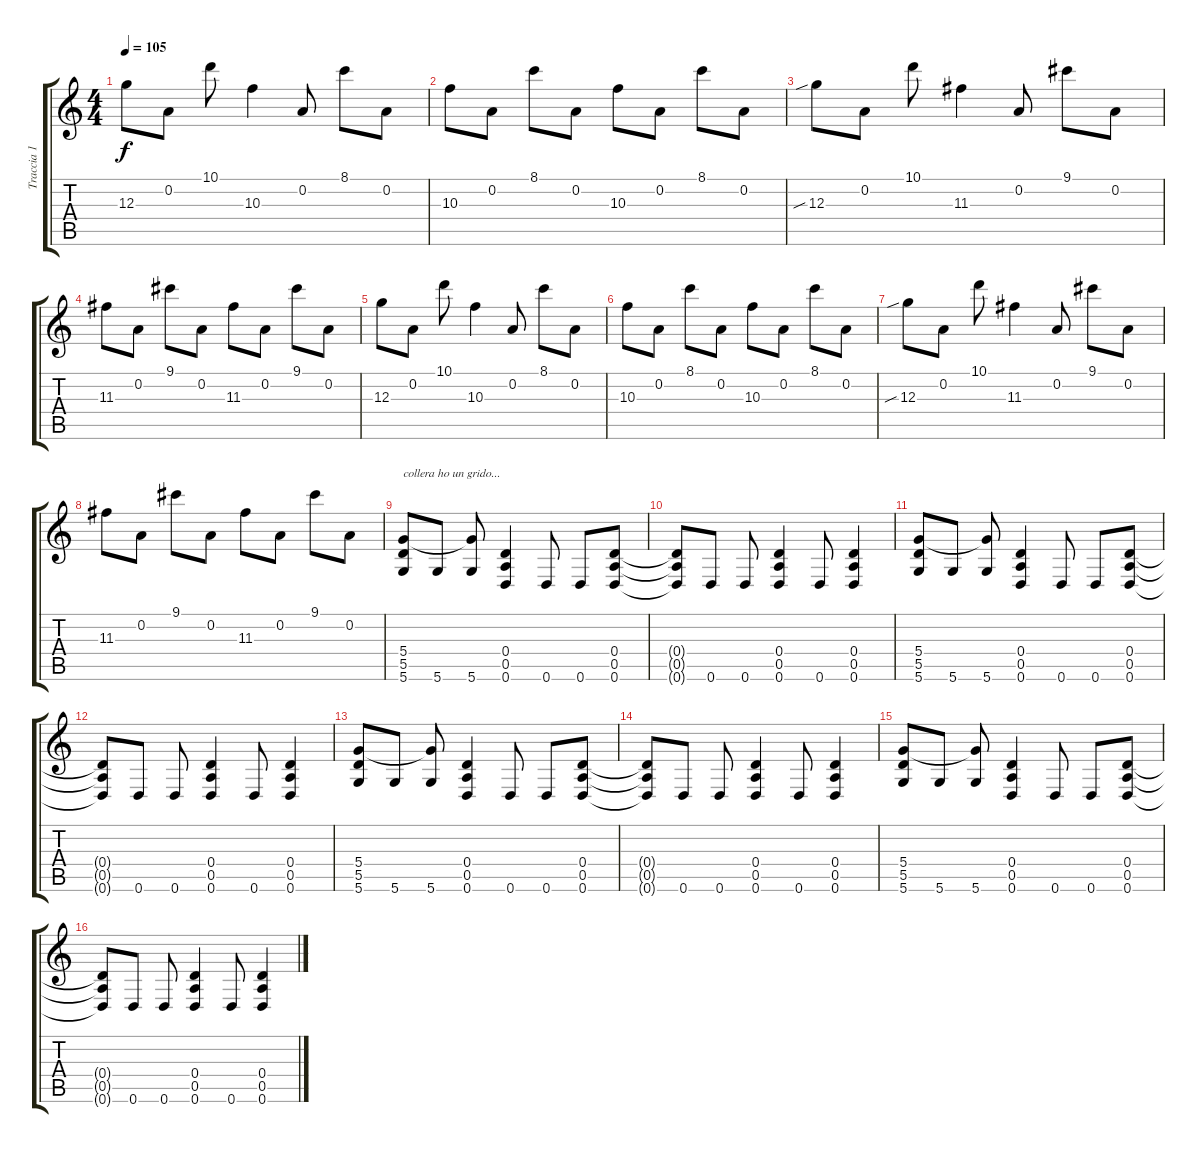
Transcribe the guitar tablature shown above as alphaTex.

\track ("Traccia 1" "Traccia 1") {instrument electricguitarclean}
\staff {score tabs}
\tuning (E4 A3 G3 D3 A2 D2) {hide}
\ts (4 4)
\tempo 105
\clef g2
\ks c
12.3.8{dy f instrument electricguitarclean} 0.2.8 10.1.8 10.3.4 0.2.8 8.1.8 0.2.8 |
10.3.8 0.2.8 8.1.8 0.2.8 10.3.8 0.2.8 8.1.8 0.2.8 |
12.3{sib}.8 0.2.8 10.1.8 11.3.4 0.2.8 9.1.8 0.2.8 |
11.3.8 0.2.8 9.1.8 0.2.8 11.3.8 0.2.8 9.1.8 0.2.8 |
12.3.8 0.2.8 10.1.8 10.3.4 0.2.8 8.1.8 0.2.8 |
10.3.8 0.2.8 8.1.8 0.2.8 10.3.8 0.2.8 8.1.8 0.2.8 |
12.3{sib}.8 0.2.8 10.1.8 11.3.4 0.2.8 9.1.8 0.2.8 |
11.3.8 0.2.8 9.1.8 0.2.8 11.3.8 0.2.8 9.1.8 0.2.8 |
(5.4 5.5 5.6).8{txt "collera ho un grido..." instrument overdrivenguitar} 5.6.8 (5.4{t} 5.6).8 (0.4 0.5 0.6).4 0.6.8 0.6.8 (0.4 0.5 0.6).8 |
(0.4{t} 0.5{t} 0.6{t}).8 0.6.8 0.6.8 (0.4 0.5 0.6).4 0.6.8 (0.4 0.5 0.6).4 |
(5.4 5.5 5.6).8 5.6.8 (5.4{t} 5.6).8 (0.4 0.5 0.6).4 0.6.8 0.6.8 (0.4 0.5 0.6).8 |
(0.4{t} 0.5{t} 0.6{t}).8 0.6.8 0.6.8 (0.4 0.5 0.6).4 0.6.8 (0.4 0.5 0.6).4 |
(5.4 5.5 5.6).8 5.6.8 (5.4{t} 5.6).8 (0.4 0.5 0.6).4 0.6.8 0.6.8 (0.4 0.5 0.6).8 |
(0.4{t} 0.5{t} 0.6{t}).8 0.6.8 0.6.8 (0.4 0.5 0.6).4 0.6.8 (0.4 0.5 0.6).4 |
(5.4 5.5 5.6).8 5.6.8 (5.4{t} 5.6).8 (0.4 0.5 0.6).4 0.6.8 0.6.8 (0.4 0.5 0.6).8 |
(0.4{t} 0.5{t} 0.6{t}).8 0.6.8 0.6.8 (0.4 0.5 0.6).4 0.6.8 (0.4 0.5 0.6).4
